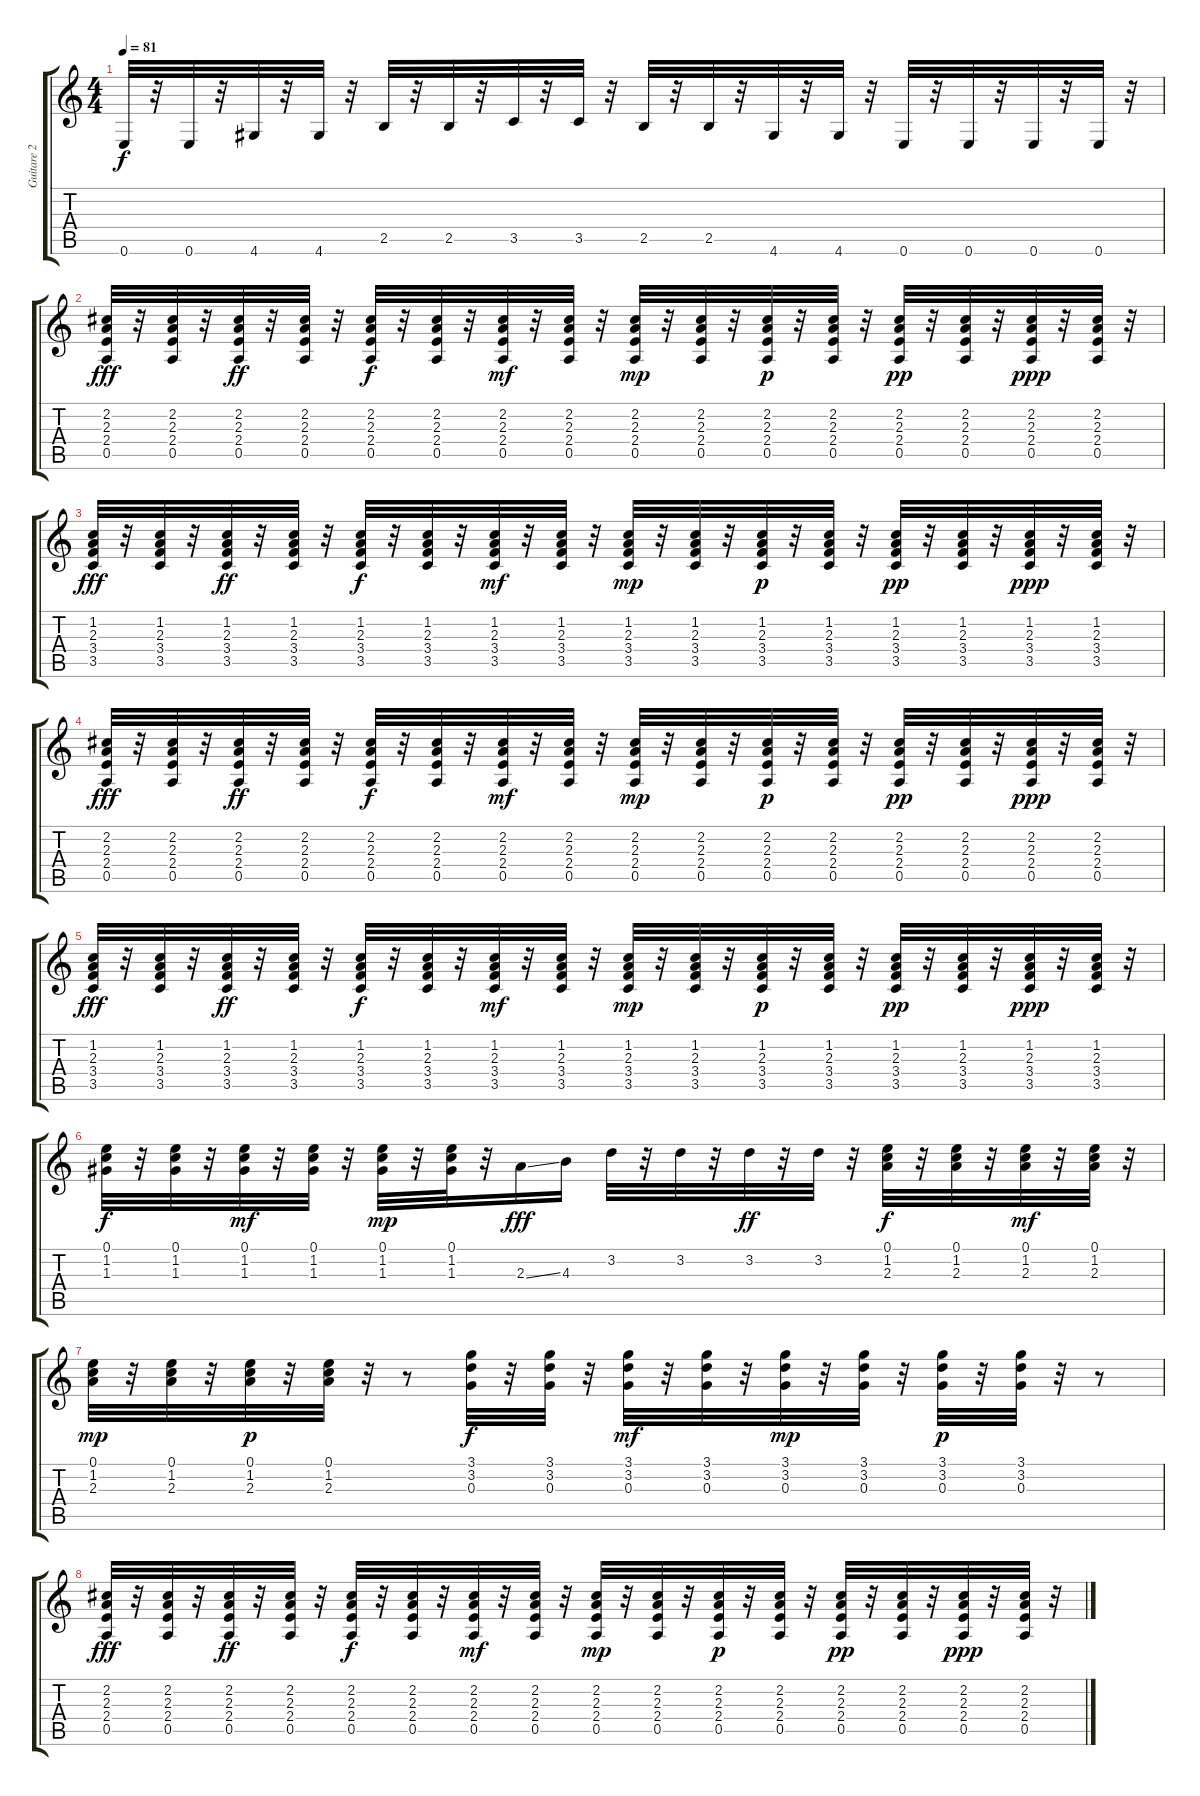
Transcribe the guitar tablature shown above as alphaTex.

\track ("Guitare 2" "Guitare 2") {instrument electricguitarjazz}
\staff {score tabs}
\tuning (E4 B3 G3 D3 A2 E2) {hide}
\ts (4 4)
\tempo 81
\clef g2
\ks c
0.6.32{dy f} r.32 0.6.32 r.32 4.6.32 r.32 4.6.32 r.32 2.5.32 r.32 2.5.32 r.32 3.5.32 r.32 3.5.32 r.32 2.5.32 r.32 2.5.32 r.32 4.6.32 r.32 4.6.32 r.32 0.6.32 r.32 0.6.32 r.32 0.6.32 r.32 0.6.32 r.32 |
(2.2 2.3 2.4 0.5).32{dy fff volume 6} r.32 (2.2 2.3 2.4 0.5).32 r.32 (2.2 2.3 2.4 0.5).32{dy ff} r.32 (2.2 2.3 2.4 0.5).32 r.32 (2.2 2.3 2.4 0.5).32{dy f} r.32 (2.2 2.3 2.4 0.5).32 r.32 (2.2 2.3 2.4 0.5).32{dy mf} r.32 (2.2 2.3 2.4 0.5).32 r.32 (2.2 2.3 2.4 0.5).32{dy mp} r.32 (2.2 2.3 2.4 0.5).32 r.32 (2.2 2.3 2.4 0.5).32{dy p} r.32 (2.2 2.3 2.4 0.5).32 r.32 (2.2 2.3 2.4 0.5).32{dy pp} r.32 (2.2 2.3 2.4 0.5).32 r.32 (2.2 2.3 2.4 0.5).32{dy ppp} r.32 (2.2 2.3 2.4 0.5).32 r.32 |
(1.2 2.3 3.4 3.5).32{dy fff} r.32 (1.2 2.3 3.4 3.5).32 r.32 (1.2 2.3 3.4 3.5).32{dy ff} r.32 (1.2 2.3 3.4 3.5).32 r.32 (1.2 2.3 3.4 3.5).32{dy f} r.32 (1.2 2.3 3.4 3.5).32 r.32 (1.2 2.3 3.4 3.5).32{dy mf} r.32 (1.2 2.3 3.4 3.5).32 r.32 (1.2 2.3 3.4 3.5).32{dy mp} r.32 (1.2 2.3 3.4 3.5).32 r.32 (1.2 2.3 3.4 3.5).32{dy p} r.32 (1.2 2.3 3.4 3.5).32 r.32 (1.2 2.3 3.4 3.5).32{dy pp} r.32 (1.2 2.3 3.4 3.5).32 r.32 (1.2 2.3 3.4 3.5).32{dy ppp} r.32 (1.2 2.3 3.4 3.5).32 r.32 |
(2.2 2.3 2.4 0.5).32{dy fff} r.32 (2.2 2.3 2.4 0.5).32 r.32 (2.2 2.3 2.4 0.5).32{dy ff} r.32 (2.2 2.3 2.4 0.5).32 r.32 (2.2 2.3 2.4 0.5).32{dy f} r.32 (2.2 2.3 2.4 0.5).32 r.32 (2.2 2.3 2.4 0.5).32{dy mf} r.32 (2.2 2.3 2.4 0.5).32 r.32 (2.2 2.3 2.4 0.5).32{dy mp} r.32 (2.2 2.3 2.4 0.5).32 r.32 (2.2 2.3 2.4 0.5).32{dy p} r.32 (2.2 2.3 2.4 0.5).32 r.32 (2.2 2.3 2.4 0.5).32{dy pp} r.32 (2.2 2.3 2.4 0.5).32 r.32 (2.2 2.3 2.4 0.5).32{dy ppp} r.32 (2.2 2.3 2.4 0.5).32 r.32 |
(1.2 2.3 3.4 3.5).32{dy fff} r.32 (1.2 2.3 3.4 3.5).32 r.32 (1.2 2.3 3.4 3.5).32{dy ff} r.32 (1.2 2.3 3.4 3.5).32 r.32 (1.2 2.3 3.4 3.5).32{dy f} r.32 (1.2 2.3 3.4 3.5).32 r.32 (1.2 2.3 3.4 3.5).32{dy mf} r.32 (1.2 2.3 3.4 3.5).32 r.32 (1.2 2.3 3.4 3.5).32{dy mp} r.32 (1.2 2.3 3.4 3.5).32 r.32 (1.2 2.3 3.4 3.5).32{dy p} r.32 (1.2 2.3 3.4 3.5).32 r.32 (1.2 2.3 3.4 3.5).32{dy pp} r.32 (1.2 2.3 3.4 3.5).32 r.32 (1.2 2.3 3.4 3.5).32{dy ppp} r.32 (1.2 2.3 3.4 3.5).32 r.32 |
(0.1 1.2 1.3).32{dy f volume 11} r.32 (0.1 1.2 1.3).32 r.32 (0.1 1.2 1.3).32{dy mf} r.32 (0.1 1.2 1.3).32 r.32 (0.1 1.2 1.3).32{dy mp} r.32 (0.1 1.2 1.3).32 r.32 2.3{ss}.16{dy fff} 4.3.16 3.2.32 r.32 3.2.32 r.32 3.2.32{dy ff} r.32 3.2.32 r.32 (0.1 1.2 2.3).32{dy f} r.32 (0.1 1.2 2.3).32 r.32 (0.1 1.2 2.3).32{dy mf} r.32 (0.1 1.2 2.3).32 r.32 |
(0.1 1.2 2.3).32{dy mp} r.32 (0.1 1.2 2.3).32 r.32 (0.1 1.2 2.3).32{dy p} r.32 (0.1 1.2 2.3).32 r.32 r.8 (3.1 3.2 0.3).32{dy f} r.32 (3.1 3.2 0.3).32 r.32 (3.1 3.2 0.3).32{dy mf} r.32 (3.1 3.2 0.3).32 r.32 (3.1 3.2 0.3).32{dy mp} r.32 (3.1 3.2 0.3).32 r.32 (3.1 3.2 0.3).32{dy p} r.32 (3.1 3.2 0.3).32 r.32 r.8 |
(2.2 2.3 2.4 0.5).32{dy fff volume 6} r.32 (2.2 2.3 2.4 0.5).32 r.32 (2.2 2.3 2.4 0.5).32{dy ff} r.32 (2.2 2.3 2.4 0.5).32 r.32 (2.2 2.3 2.4 0.5).32{dy f} r.32 (2.2 2.3 2.4 0.5).32 r.32 (2.2 2.3 2.4 0.5).32{dy mf} r.32 (2.2 2.3 2.4 0.5).32 r.32 (2.2 2.3 2.4 0.5).32{dy mp} r.32 (2.2 2.3 2.4 0.5).32 r.32 (2.2 2.3 2.4 0.5).32{dy p} r.32 (2.2 2.3 2.4 0.5).32 r.32 (2.2 2.3 2.4 0.5).32{dy pp} r.32 (2.2 2.3 2.4 0.5).32 r.32 (2.2 2.3 2.4 0.5).32{dy ppp} r.32 (2.2 2.3 2.4 0.5).32 r.32
